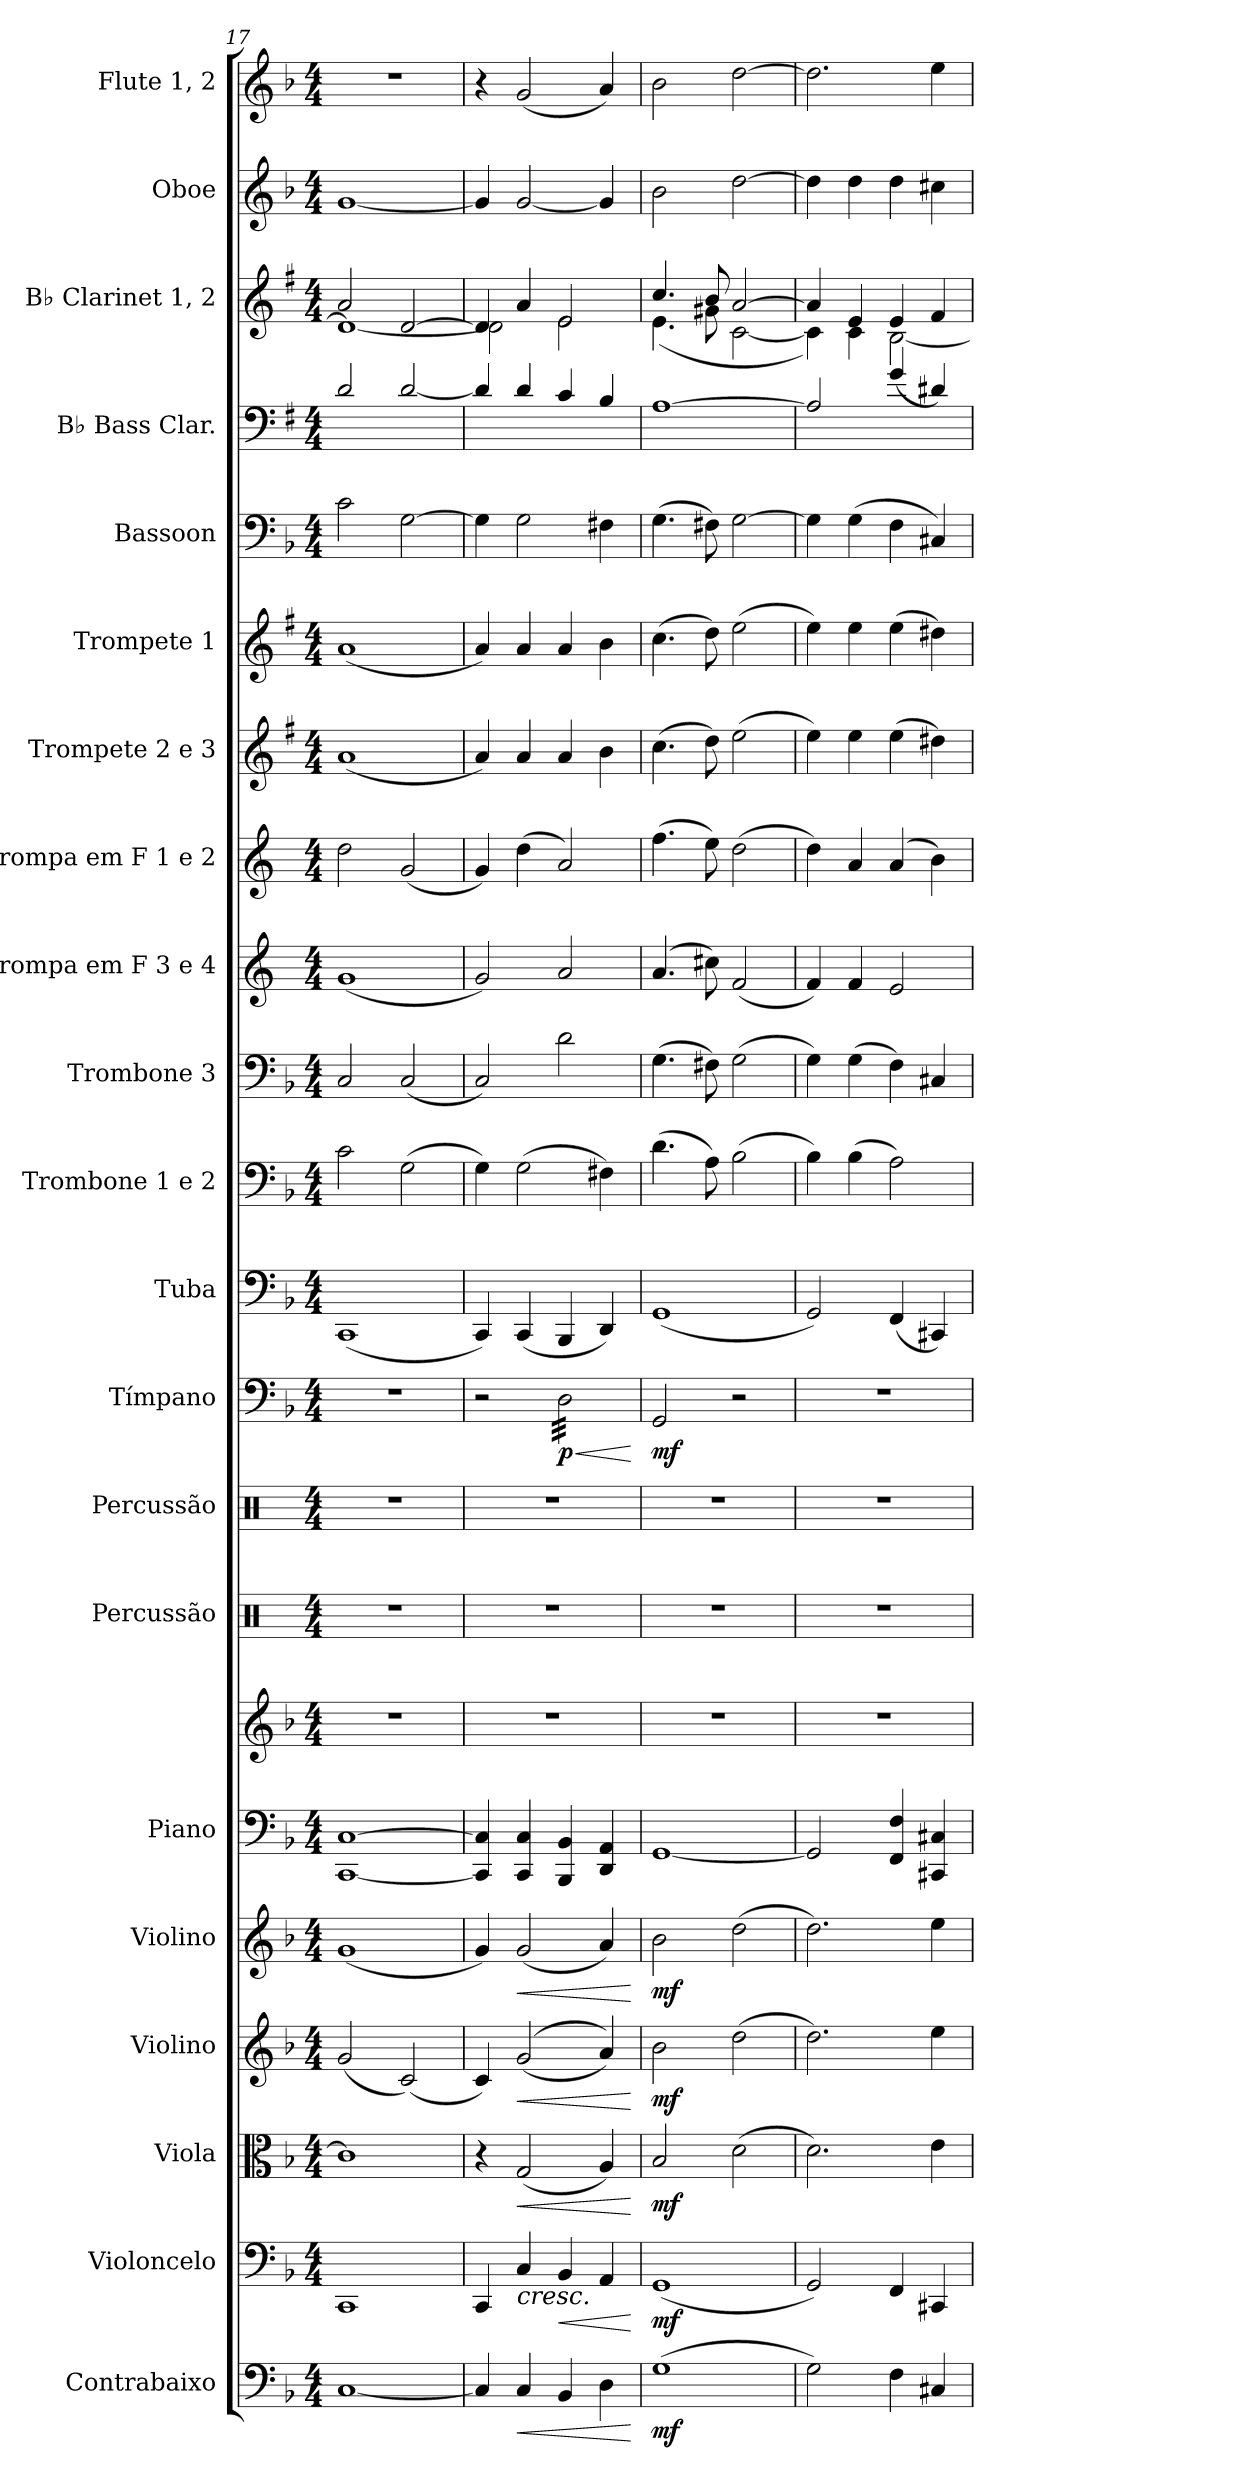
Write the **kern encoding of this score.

**kern	**dynam	**kern	**dynam	**kern	**dynam	**kern	**dynam	**kern	**dynam	**kern	**kern	**kern	**kern	**kern	**dynam	**kern	**kern	**kern	**kern	**kern	**kern	**kern	**kern	**kern	**kern	**kern	**kern
*part21	*part21	*part20	*part20	*part19	*part19	*part18	*part18	*part17	*part17	*part16	*part16	*part15	*part14	*part13	*part13	*part12	*part11	*part10	*part9	*part8	*part7	*part6	*part5	*part4	*part3	*part2	*part1
*staff22	*staff22	*staff21	*staff21	*staff20	*staff20	*staff19	*staff19	*staff18	*staff18	*staff17	*staff16	*staff15	*staff14	*staff13	*staff13	*staff12	*staff11	*staff10	*staff9	*staff8	*staff7	*staff6	*staff5	*staff4	*staff3	*staff2	*staff1
*I"Contrabaixo	*	*I"Violoncelo	*	*I"Viola	*	*I"Violino	*	*I"Violino	*	*I"Piano	*	*I"Percussão	*I"Percussão	*I"Tímpano	*	*I"Tuba	*I"Trombone 1 e 2	*I"Trombone 3	*I"Trompa em F 3 e 4	*I"trompa em F 1 e 2	*I"Trompete 2 e 3	*I"Trompete 1	*I"Bassoon	*I"B♭ Bass Clar.	*I"B♭ Clarinet 1, 2	*I"Oboe	*I"Flute 1, 2
*I'Cb.	*	*I'Vc.	*	*I'Vla	*	*I'Vln.	*	*I'Vln.	*	*I'Pno	*	*I'Perc.	*I'Perc.	*	*	*I'Tba.	*I'Tbn.	*I'Tbn.	*I'Trom. F 3, 4	*I'Trom. 1,2	*I'Tpt. 2, 3	*	*I'Bsn.	*I'B♭ B. Cl.	*I'B♭ Cl. 1, 2	*I'Ob.	*I'Fl. 1, 2
*clefF4	*	*clefF4	*	*clefC3	*	*clefG2	*	*clefG2	*	*clefF4	*clefG2	*clefX	*clefX	*clefF4	*	*clefF4	*clefF4	*clefF4	*clefG2	*clefG2	*clefG2	*clefG2	*clefF4	*clefF4	*clefG2	*clefG2	*clefG2
*ITrd7c12	*	*	*	*	*	*	*	*	*	*	*	*	*	*	*	*	*	*	*ITrd4c7	*ITrd4c7	*ITrd1c2	*ITrd1c2	*	*ITrd1c2	*ITrd1c2	*	*
*k[b-]	*	*k[b-]	*	*k[b-]	*	*k[b-]	*	*k[b-]	*	*k[b-]	*k[b-]	*k[]	*k[]	*k[b-]	*	*k[b-]	*k[b-]	*k[b-]	*k[b-]	*k[b-]	*k[b-]	*k[b-]	*k[b-]	*k[b-]	*k[b-]	*k[b-]	*k[b-]
*M4/4	*	*M4/4	*	*M4/4	*	*M4/4	*	*M4/4	*	*M4/4	*M4/4	*M4/4	*M4/4	*M4/4	*	*M4/4	*M4/4	*M4/4	*M4/4	*M4/4	*M4/4	*M4/4	*M4/4	*M4/4	*M4/4	*M4/4	*M4/4
=17	=17	=17	=17	=17	=17	=17	=17	=17	=17	=17	=17	=17	=17	=17	=17	=17	=17	=17	=17	=17	=17	=17	=17	=17	=17	=17	=17
*	*	*	*	*	*	*	*	*	*	*	*	*	*	*	*	*	*	*	*	*	*	*	*	*	*^	*	*
[1CC	.	1CC	.	1c]	.	(<2g/	.	(<1g	.	[1CC [1C	1r	1r	1r	1r	.	(<1CC	2c\	2C/	(<1c	2g\	(<1g	(<1g	2c\	2c/	2g/	1c_	[1g	1r
.	.	.	.	.	.	(<2c/)	.	.	.	.	.	.	.	.	.	.	(>2G\	(<2C/	.	(<2c/	.	.	[2G\	[2c/	[2c/	.	.	.
=18	=18	=18	=18	=18	=18	=18	=18	=18	=18	=18	=18	=18	=18	=18	=18	=18	=18	=18	=18	=18	=18	=18	=18	=18	=18	=18	=18	=18
4CC/]	.	4CC/	.	4r	.	4c/)	.	4g/)	.	4CC/] 4C/]	1r	1r	1r	2r	.	4CC/)	4G\)	2C/)	2c/)	4c/)	4g/)	4g/)	4G\]	4c/]	4c/]	2c\]	4g/]	4r
!	!LO:HP:b	!	!LO:HP:b	!	!LO:HP:b	!	!LO:HP:b	!	!LO:HP:b	!	!	!	!	!	!	!	!	!	!	!	!	!	!	!	!	!	!	!
4CC/	<	4C/	<	(<2G/	<	(<(<2g/	<	(<2g/	<	4CC/ 4C/	.	.	.	.	.	(<4CC/	(>2G\	.	.	(>4g\	4g/	4g/	2G\	4c/	4g/	.	[2g/	(<2g/
!	!	!	!LO:HP:b	!	!	!	!	!	!	!	!	!	!	!	!LO:HP:b	!	!	!	!	!	!	!	!	!	!	!	!	!
!	!	!	!	!	!	!	!	!	!	!	!	!	!	!	!LO:DY:n=1:b	!	!	!	!	!	!	!	!	!	!	!	!	!
*	*	*	*	*	*	*	*	*	*	*	*	*	*	*tremolo	*	*	*	*	*	*	*	*	*	*	*	*	*	*
4BBB-/	.	4BB-/	<	.	.	.	.	.	.	4BBB-/ 4BB-/	.	.	.	32D\LLL	< p	4BBB-/	.	2d\	2d/	2d/)	4g/	4g/	.	4B-/	2d/	2d\	.	.
.	.	.	.	.	.	.	.	.	.	.	.	.	.	32D\	.	.	.	.	.	.	.	.	.	.	.	.	.	.
.	.	.	.	.	.	.	.	.	.	.	.	.	.	32D\	.	.	.	.	.	.	.	.	.	.	.	.	.	.
.	.	.	.	.	.	.	.	.	.	.	.	.	.	32D\	.	.	.	.	.	.	.	.	.	.	.	.	.	.
.	.	.	.	.	.	.	.	.	.	.	.	.	.	32D\	.	.	.	.	.	.	.	.	.	.	.	.	.	.
.	.	.	.	.	.	.	.	.	.	.	.	.	.	32D\	.	.	.	.	.	.	.	.	.	.	.	.	.	.
.	.	.	.	.	.	.	.	.	.	.	.	.	.	32D\	.	.	.	.	.	.	.	.	.	.	.	.	.	.
.	.	.	.	.	.	.	.	.	.	.	.	.	.	32D\	.	.	.	.	.	.	.	.	.	.	.	.	.	.
4DD\	.	4AA/	.	4A/)	.	4a/))	.	4a/)	.	4DD/ 4AA/	.	.	.	32D\	.	4DD/)	4F#X\)	.	.	.	4a\	4a\	4F#X\	4A/	.	.	4g/]	4a/)
.	.	.	.	.	.	.	.	.	.	.	.	.	.	32D\	.	.	.	.	.	.	.	.	.	.	.	.	.	.
.	.	.	.	.	.	.	.	.	.	.	.	.	.	32D\	.	.	.	.	.	.	.	.	.	.	.	.	.	.
.	.	.	.	.	.	.	.	.	.	.	.	.	.	32D\	.	.	.	.	.	.	.	.	.	.	.	.	.	.
.	.	.	.	.	.	.	.	.	.	.	.	.	.	32D\	.	.	.	.	.	.	.	.	.	.	.	.	.	.
.	.	.	.	.	.	.	.	.	.	.	.	.	.	32D\	.	.	.	.	.	.	.	.	.	.	.	.	.	.
.	.	.	.	.	.	.	.	.	.	.	.	.	.	32D\	.	.	.	.	.	.	.	.	.	.	.	.	.	.
.	.	.	.	.	.	.	.	.	.	.	.	.	.	32D\JJJ	.	.	.	.	.	.	.	.	.	.	.	.	.	.
*	*	*	*	*	*	*	*	*	*	*	*	*	*	*Xtremolo	*	*	*	*	*	*	*	*	*	*	*	*	*	*
*	*	*	*	*	*	*	*	*	*	*	*	*	*	*	*	*	*	*	*	*	*	*	*	*	*v	*v	*	*
.	[	.	[ [	.	[	.	[	.	[	.	.	.	.	.	[	.	.	.	.	.	.	.	.	.	.	.	.
=19	=19	=19	=19	=19	=19	=19	=19	=19	=19	=19	=19	=19	=19	=19	=19	=19	=19	=19	=19	=19	=19	=19	=19	=19	=19	=19	=19
*	*	*	*	*	*	*	*	*	*	*	*	*	*	*	*	*	*	*	*	*	*	*	*	*	*^	*	*
!	!LO:DY:b	!	!LO:DY:b	!	!LO:DY:b	!	!LO:DY:b	!	!LO:DY:b	!	!	!	!	!	!LO:DY:b	!	!	!	!	!	!	!	!	!	!	!	!	!
(>1GG	mf	(<1GG	mf	2B-/	mf	2b-\	mf	2b-\	mf	[1GG	1r	1r	1r	2GG/	mf	(<1GG	(>4.d\	(>4.G\	(>4.d/	(>4.b-\	(>4.b-\	(>4.b-\	(>4.G\	[1G	4.b-/	(<4.d\	2b-\	2b-\
.	.	.	.	.	.	.	.	.	.	.	.	.	.	.	.	.	8A\)	8F#X\)	8f#X\)	8a\)	8cc\)	8cc\)	8F#X\)	.	8a/	8f#X\	.	.
.	.	.	.	(>2d\	.	(>2dd\	.	(>2dd\	.	.	.	.	.	2r	.	.	(>2B-\	(>2G\	(<2B-/	(>2g\	(>2dd\	(>2dd\	[2G\	.	[2g/	[2B-\	[2dd\	[2dd\
!!LO:PB:g=z
=20	=20	=20	=20	=20	=20	=20	=20	=20	=20	=20	=20	=20	=20	=20	=20	=20	=20	=20	=20	=20	=20	=20	=20	=20	=20	=20	=20	=20
2GG\)	.	2GG/)	.	2.d\)	.	2.dd\)	.	2.dd\)	.	2GG/]	1r	1r	1r	1r	.	2GG/)	4B-\)	4G\)	4B-/)	4g\)	4dd\)	4dd\)	4G\]	2G/]	4g/]	4B-\])	4dd\]	2.dd\]
.	.	.	.	.	.	.	.	.	.	.	.	.	.	.	.	.	(>4B-\	(>4G\	4B-/	4d/	4dd\	4dd\	(>4G\	.	4d/	4B-\	4dd\	.
4FF\	.	4FF/	.	.	.	.	.	.	.	4FF/ 4F/	.	.	.	.	.	(<4FF/	2A\)	4F\)	2A/	(>4d/	(>4dd\	(>4dd\	4F\	(<4f/	4d/	[2A\	4dd\	.
4CC#X/	.	4CC#X/	.	4e\	.	4ee\	.	4ee\	.	4CC#X/ 4C#X/	.	.	.	.	.	4CC#X/)	.	4C#X/	.	4e\)	4cc#X\)	4cc#X\)	4C#X/)	4c#X/)	4e/	.	4cc#X\	4ee\
*	*	*	*	*	*	*	*	*	*	*	*	*	*	*	*	*	*	*	*	*	*	*	*	*	*v	*v	*	*
=	=	=	=	=	=	=	=	=	=	=	=	=	=	=	=	=	=	=	=	=	=	=	=	=	=	=	=
*-	*-	*-	*-	*-	*-	*-	*-	*-	*-	*-	*-	*-	*-	*-	*-	*-	*-	*-	*-	*-	*-	*-	*-	*-	*-	*-	*-
